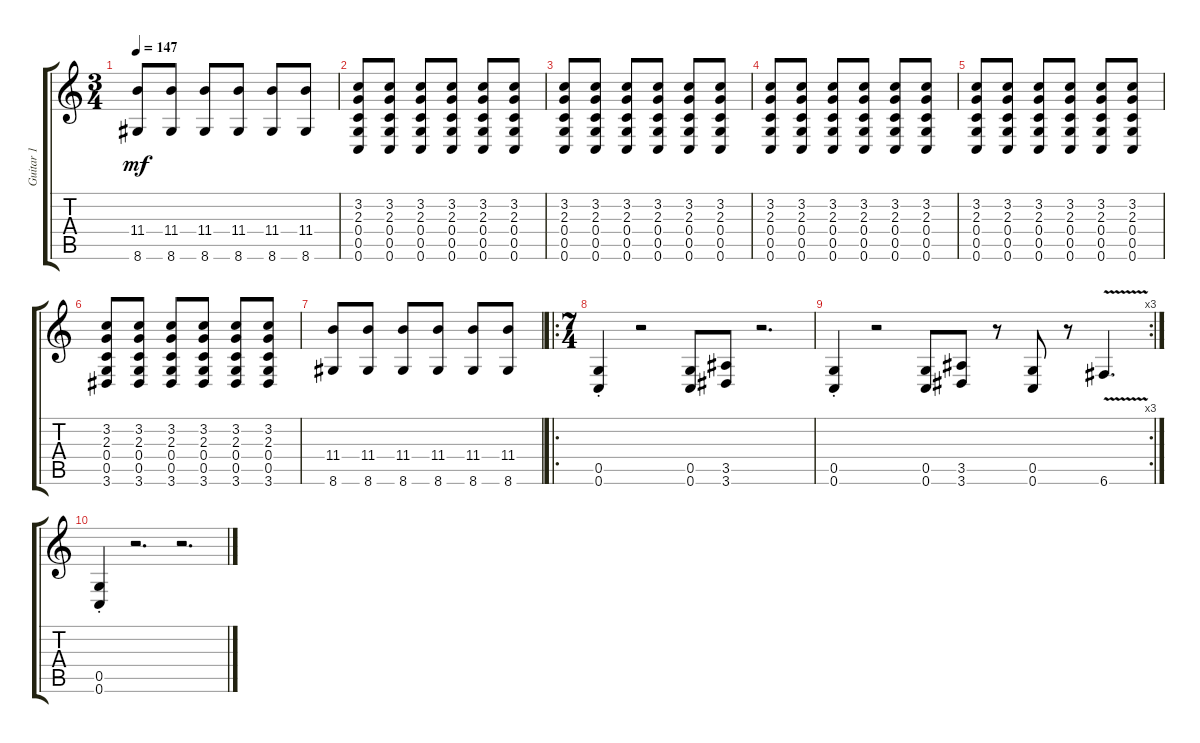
\track ("Guitar 1" "Guitar 1") {instrument distortionguitar}
\staff {score tabs}
\tuning (D4 A3 F3 C3 G2 C2) {hide}
\ts (3 4)
\tempo 147
\clef g2
\ks c
(11.4 8.6).8{dy mf} (11.4 8.6).8 (11.4 8.6).8 (11.4 8.6).8 (11.4 8.6).8 (11.4 8.6).8 |
(3.2 2.3 0.4 0.5 0.6).8 (3.2 2.3 0.4 0.5 0.6).8 (3.2 2.3 0.4 0.5 0.6).8 (3.2 2.3 0.4 0.5 0.6).8 (3.2 2.3 0.4 0.5 0.6).8 (3.2 2.3 0.4 0.5 0.6).8 |
(3.2 2.3 0.4 0.5 0.6).8 (3.2 2.3 0.4 0.5 0.6).8 (3.2 2.3 0.4 0.5 0.6).8 (3.2 2.3 0.4 0.5 0.6).8 (3.2 2.3 0.4 0.5 0.6).8 (3.2 2.3 0.4 0.5 0.6).8 |
(3.2 2.3 0.4 0.5 0.6).8 (3.2 2.3 0.4 0.5 0.6).8 (3.2 2.3 0.4 0.5 0.6).8 (3.2 2.3 0.4 0.5 0.6).8 (3.2 2.3 0.4 0.5 0.6).8 (3.2 2.3 0.4 0.5 0.6).8 |
(3.2 2.3 0.4 0.5 0.6).8 (3.2 2.3 0.4 0.5 0.6).8 (3.2 2.3 0.4 0.5 0.6).8 (3.2 2.3 0.4 0.5 0.6).8 (3.2 2.3 0.4 0.5 0.6).8 (3.2 2.3 0.4 0.5 0.6).8 |
(3.2 2.3 0.4 0.5 3.6).8 (3.2 2.3 0.4 0.5 3.6).8 (3.2 2.3 0.4 0.5 3.6).8 (3.2 2.3 0.4 0.5 3.6).8 (3.2 2.3 0.4 0.5 3.6).8 (3.2 2.3 0.4 0.5 3.6).8 |
(11.4 8.6).8 (11.4 8.6).8 (11.4 8.6).8 (11.4 8.6).8 (11.4 8.6).8 (11.4 8.6).8 |
\ro
\ts (7 4)
(0.5{st} 0.6{st}).4 r.2 (0.5 0.6).8 (3.5 3.6).8 r.2{d} |
\rc 3
(0.5{st} 0.6{st}).4 r.2 (0.5 0.6).8 (3.5 3.6).8 r.8 (0.5 0.6).8 r.8 6.6{v}.4{d} |
(0.5{st} 0.6{st}).4 r.2{d} r.2{d}
